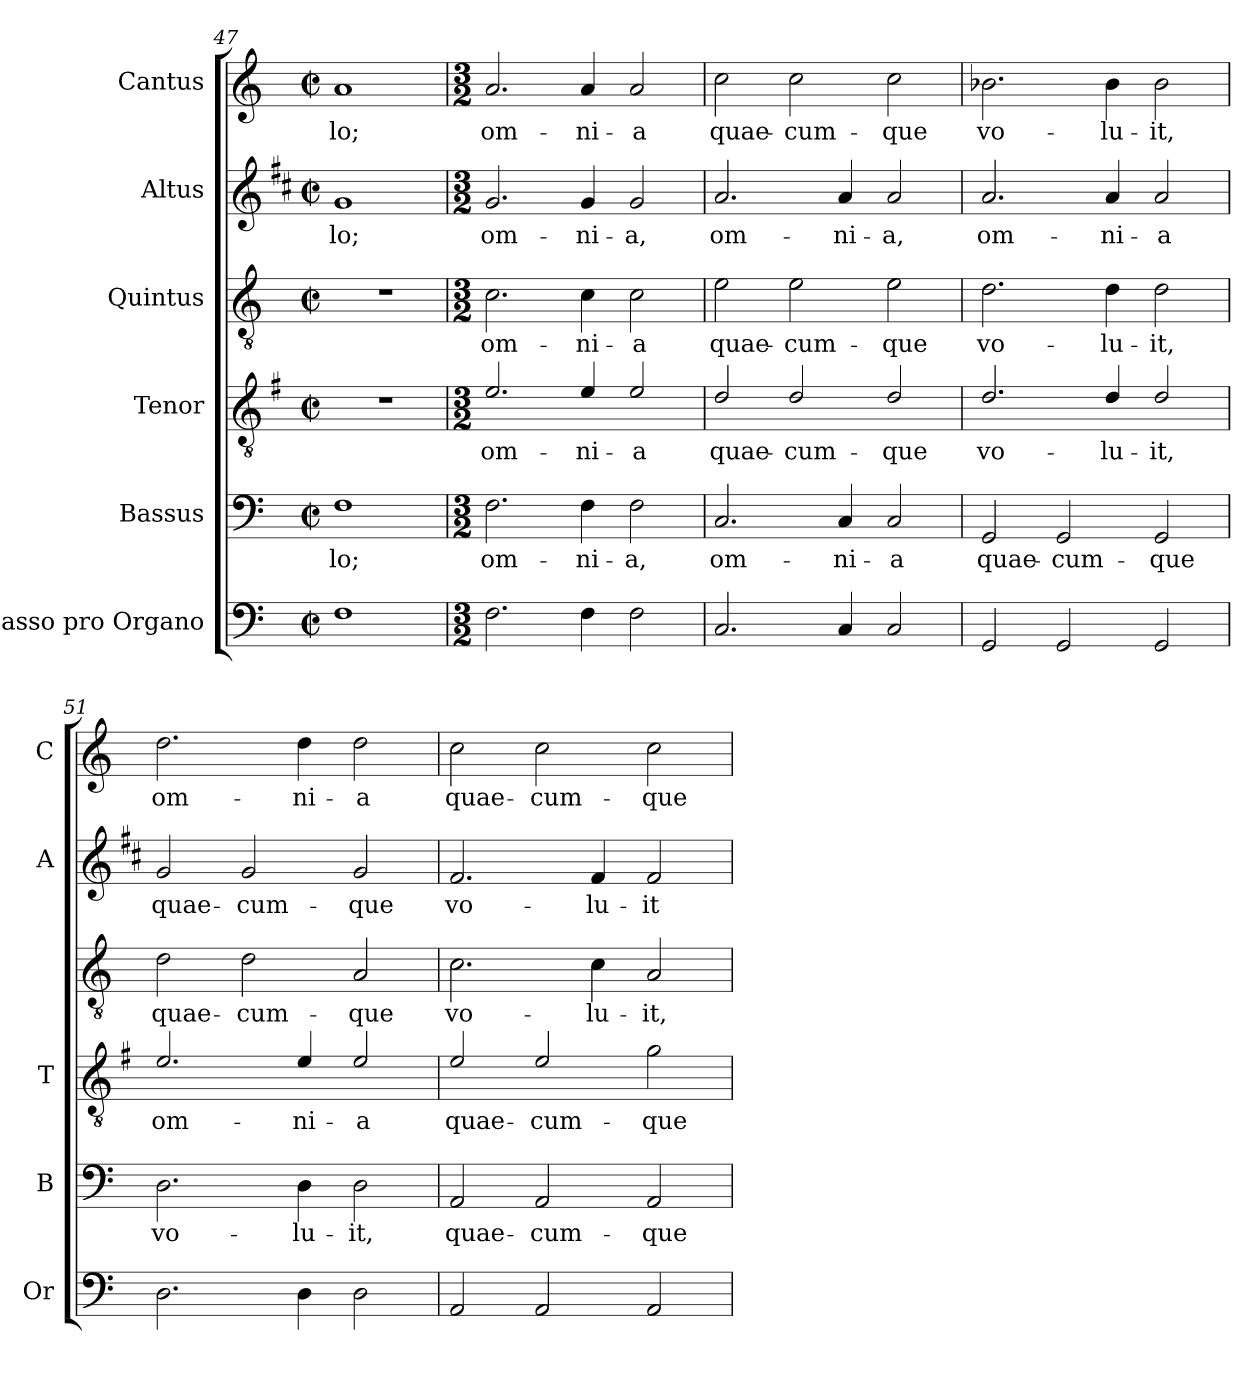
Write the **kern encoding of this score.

**kern	**kern	**text	**kern	**text	**kern	**text	**kern	**text	**kern	**text
*part6	*part5	*part5	*part4	*part4	*part3	*part3	*part2	*part2	*part1	*part1
*staff6	*staff5	*staff5	*staff4	*staff4	*staff3	*staff3	*staff2	*staff2	*staff1	*staff1
*I"Basso pro Organo	*I"Bassus	*	*I"Tenor	*	*I"Quintus	*	*I"Altus	*	*I"Cantus	*
*I'Or	*I'B	*	*I'T	*	*	*	*I'A	*	*I'C	*
*clefF4	*clefF4	*	*clefGv2	*	*clefGv2	*	*clefG2	*	*clefG2	*
*	*	*	*ITrd4c7	*	*	*	*ITrd1c2	*	*	*
*k[]	*k[]	*	*k[]	*	*k[]	*	*k[]	*	*k[]	*
*C:	*C:	*	*C:	*	*C:	*	*C:	*	*C:	*
*M2/2	*M2/2	*	*M2/2	*	*M2/2	*	*M2/2	*	*M2/2	*
*met(c|)	*met(c|)	*	*met(c|)	*	*met(c|)	*	*met(c|)	*	*met(c|)	*
=47	=47	=47	=47	=47	=47	=47	=47	=47	=47	=47
!	!	!LO:LY:b	!	!	!	!	!	!LO:LY:b	!	!LO:LY:b
1F	1F	-lo;	1r	.	1r	.	1f	-lo;	1a	-lo;
!!LO:PB:g=z
=48	=48	=48	=48	=48	=48	=48	=48	=48	=48	=48
*M3/2	*M3/2	*	*M3/2	*	*M3/2	*	*M3/2	*	*M3/2	*
!	!	!LO:LY:b	!	!LO:LY:b	!	!LO:LY:b	!	!LO:LY:b	!	!LO:LY:b
2.F\	2.F\	om-	2.A/	om-	2.c\	om-	2.f/	om-	2.a/	om-
!	!	!LO:LY:b	!	!LO:LY:b	!	!LO:LY:b	!	!LO:LY:b	!	!LO:LY:b
4F\	4F\	-ni-	4A/	-ni-	4c\	-ni-	4f/	-ni-	4a/	-ni-
!	!	!LO:LY:b	!	!LO:LY:b	!	!LO:LY:b	!	!LO:LY:b	!	!LO:LY:b
2F\	2F\	-a,	2A/	-a	2c\	-a	2f/	-a,	2a/	-a
=49	=49	=49	=49	=49	=49	=49	=49	=49	=49	=49
!	!	!LO:LY:b	!	!LO:LY:b	!	!LO:LY:b	!	!LO:LY:b	!	!LO:LY:b
2.C/	2.C/	om-	2G/	quae-	2e\	quae-	2.g/	om-	2cc\	quae-
!	!	!	!	!LO:LY:b	!	!LO:LY:b	!	!	!	!LO:LY:b
.	.	.	2G/	-cum-	2e\	-cum-	.	.	2cc\	-cum-
!	!	!LO:LY:b	!	!	!	!	!	!LO:LY:b	!	!
4C/	4C/	-ni-	.	.	.	.	4g/	-ni-	.	.
!	!	!LO:LY:b	!	!LO:LY:b	!	!LO:LY:b	!	!LO:LY:b	!	!LO:LY:b
2C/	2C/	-a	2G/	-que	2e\	-que	2g/	-a,	2cc\	-que
=50	=50	=50	=50	=50	=50	=50	=50	=50	=50	=50
!	!	!LO:LY:b	!	!LO:LY:b	!	!LO:LY:b	!	!LO:LY:b	!	!LO:LY:b
2GG/	2GG/	quae-	2.G/	vo-	2.d\	vo-	2.g/	om-	2.b-X\	vo-
!	!	!LO:LY:b	!	!	!	!	!	!	!	!
2GG/	2GG/	-cum-	.	.	.	.	.	.	.	.
!	!	!	!	!LO:LY:b	!	!LO:LY:b	!	!LO:LY:b	!	!LO:LY:b
.	.	.	4G/	-lu-	4d\	-lu-	4g/	-ni-	4b-\	-lu-
!	!	!LO:LY:b	!	!LO:LY:b	!	!LO:LY:b	!	!LO:LY:b	!	!LO:LY:b
2GG/	2GG/	-que	2G/	-it,	2d\	-it,	2g/	-a	2b-\	-it,
=51	=51	=51	=51	=51	=51	=51	=51	=51	=51	=51
!	!	!LO:LY:b	!	!LO:LY:b	!	!LO:LY:b	!	!LO:LY:b	!	!LO:LY:b
2.D\	2.D\	vo-	2.A/	om-	2d\	quae-	2f/	quae-	2.dd\	om-
!	!	!	!	!	!	!LO:LY:b	!	!LO:LY:b	!	!
.	.	.	.	.	2d\	-cum-	2f/	-cum-	.	.
!	!	!LO:LY:b	!	!LO:LY:b	!	!	!	!	!	!LO:LY:b
4D\	4D\	-lu-	4A/	-ni-	.	.	.	.	4dd\	-ni-
!	!	!LO:LY:b	!	!LO:LY:b	!	!LO:LY:b	!	!LO:LY:b	!	!LO:LY:b
2D\	2D\	-it,	2A/	-a	2A/	-que	2f/	-que	2dd\	-a
=52	=52	=52	=52	=52	=52	=52	=52	=52	=52	=52
!	!	!LO:LY:b	!	!LO:LY:b	!	!LO:LY:b	!	!LO:LY:b	!	!LO:LY:b
2AA/	2AA/	quae-	2A/	quae-	2.c\	vo-	2.e/	vo-	2cc\	quae-
!	!	!LO:LY:b	!	!LO:LY:b	!	!	!	!	!	!LO:LY:b
2AA/	2AA/	-cum-	2A/	-cum-	.	.	.	.	2cc\	-cum-
!	!	!	!	!	!	!LO:LY:b	!	!LO:LY:b	!	!
.	.	.	.	.	4c\	-lu-	4e/	-lu-	.	.
!	!	!LO:LY:b	!	!LO:LY:b	!	!LO:LY:b	!	!LO:LY:b	!	!LO:LY:b
2AA/	2AA/	-que	2c\	-que	2A/	-it,	2e/	-it	2cc\	-que
=	=	=	=	=	=	=	=	=	=	=
*-	*-	*-	*-	*-	*-	*-	*-	*-	*-	*-
